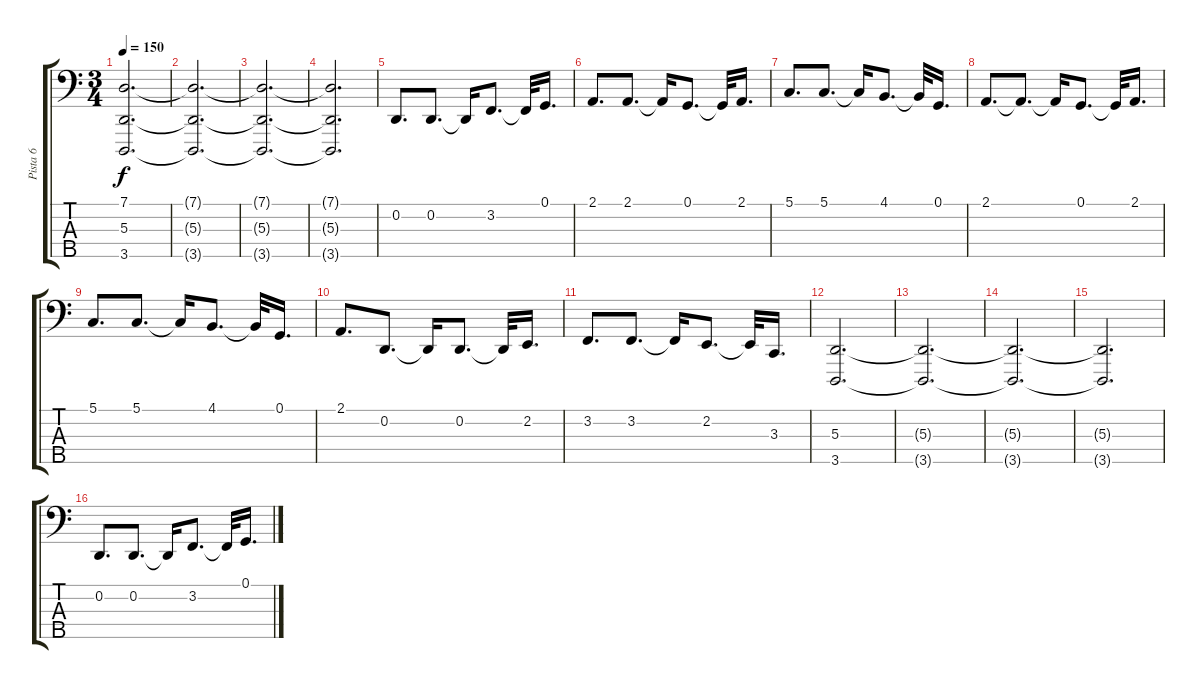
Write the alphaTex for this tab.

\track ("Pista 6" "Pista 6") {instrument stringensemble1}
\staff {score tabs}
\tuning (G2 D2 A1 E1 B0) {hide}
\ts (3 4)
\tempo 150
\clef f4
\ks c
(7.1{t} 5.3{t} 3.5{t}).2{d dy f} |
(7.1{t} 5.3{t} 3.5{t}).2{d} |
(7.1{t} 5.3{t} 3.5{t}).2{d} |
(7.1{t} 5.3{t} 3.5{t}).2{d} |
0.2.8{d} 0.2.8{d} 0.2{t}.16 3.2.8{d} 3.2{t}.32 0.1.16{d} |
2.1.8{d} 2.1.8{d} 2.1{t}.16 0.1.8{d} 0.1{t}.32 2.1.16{d} |
5.1.8{d} 5.1.8{d} 5.1{t}.16 4.1.8{d} 4.1{t}.32 0.1.16{d} |
2.1.8{d} 2.1{t}.8{d} 2.1{t}.16 0.1.8{d} 0.1{t}.32 2.1.16{d} |
5.1.8{d} 5.1.8{d} 5.1{t}.16 4.1.8{d} 4.1{t}.32 0.1.16{d} |
2.1.8{d} 0.2.8{d} 0.2{t}.16 0.2.8{d} 0.2{t}.32 2.2.16{d} |
3.2.8{d} 3.2.8{d} 3.2{t}.16 2.2.8{d} 2.2{t}.32 3.3.16{d} |
(5.3 3.5).2{d} |
(5.3{t} 3.5{t}).2{d} |
(5.3{t} 3.5{t}).2{d} |
(5.3{t} 3.5{t}).2{d} |
0.2.8{d} 0.2.8{d} 0.2{t}.16 3.2.8{d} 3.2{t}.32 0.1.16{d}
